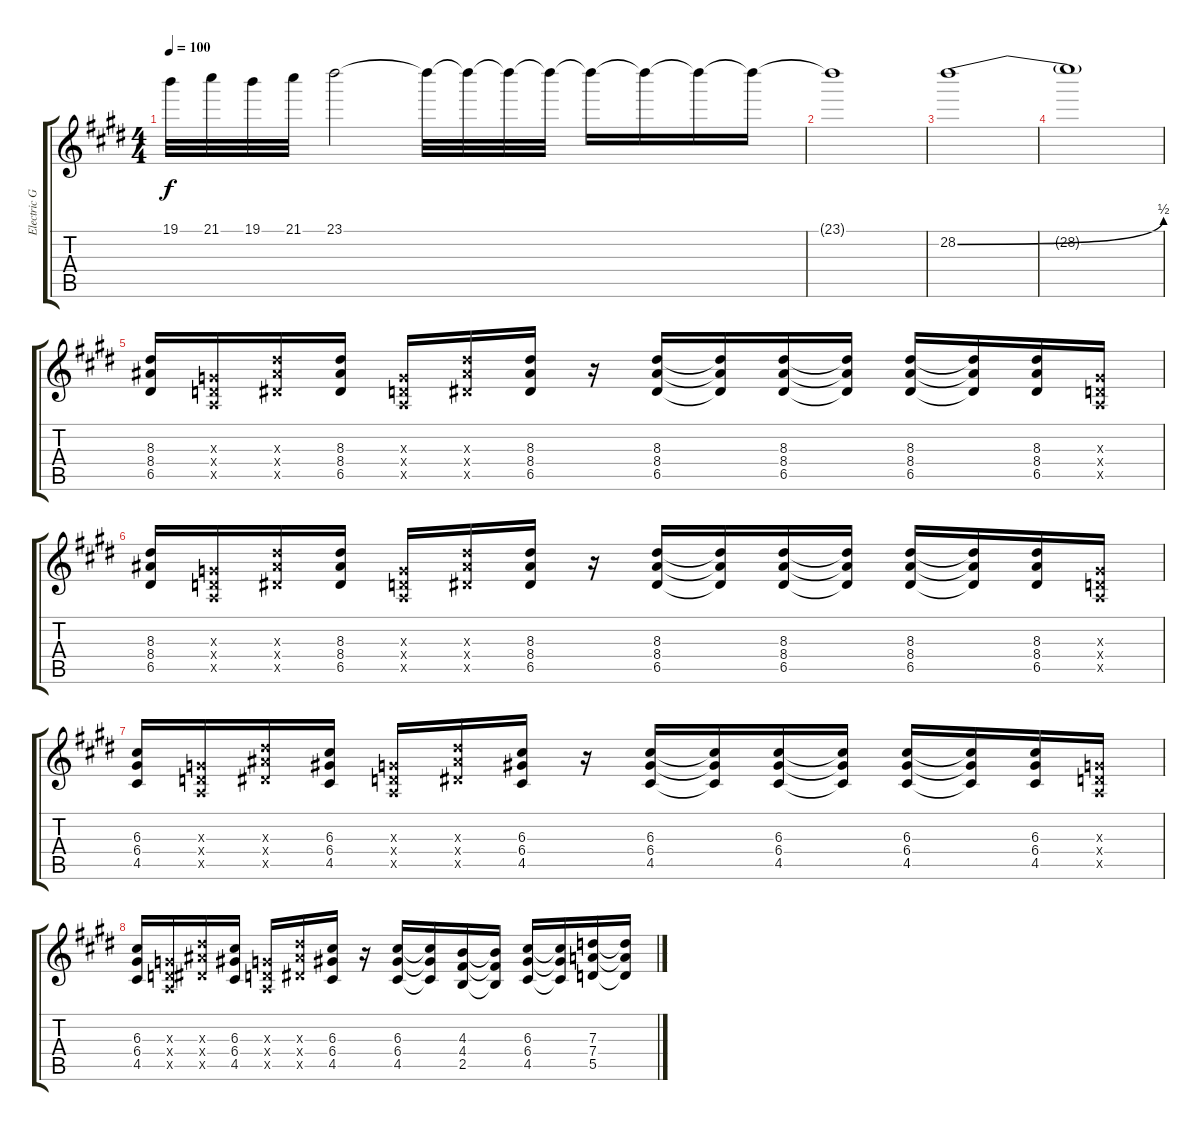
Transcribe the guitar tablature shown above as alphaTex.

\track ("Electric Guitar" "Electric G") {instrument distortionguitar}
\staff {score tabs}
\tuning (E4 B3 G3 D3 A2 E2) {hide}
\ts (4 4)
\tempo 100
\clef g2
\ks e
19.1.32{dy f volume 7 instrument distortionguitar} 21.1.32 19.1.32 21.1.32 23.1.2 23.1{t}.32 23.1{t}.32 23.1{t}.32 23.1{t}.32 23.1{t}.16 23.1{t}.16 23.1{t}.16 23.1{t}.16 |
23.1{t}.1 |
28.2{be (bend 0 0 60 2)}.1 |
28.2{t}.1 |
(8.3 8.4 6.5).16 (0.3{x} 0.4{x} 0.5{x}).16 (8.3{x} 8.4{x} 6.5{x}).16 (8.3 8.4 6.5).16 (0.3{x} 0.4{x} 0.5{x}).16 (8.3{x} 8.4{x} 6.5{x}).16 (8.3 8.4 6.5).16 r.16 (8.3 8.4 6.5).16 (8.3{t} 8.4{t} 6.5{t}).16 (8.3 8.4 6.5).16 (8.3{t} 8.4{t} 6.5{t}).16 (8.3 8.4 6.5).16 (8.3{t} 8.4{t} 6.5{t}).16 (8.3 8.4 6.5).16 (0.3{x} 0.4{x} 0.5{x}).16 |
(8.3 8.4 6.5).16 (0.3{x} 0.4{x} 0.5{x}).16 (8.3{x} 8.4{x} 6.5{x}).16 (8.3 8.4 6.5).16 (0.3{x} 0.4{x} 0.5{x}).16 (8.3{x} 8.4{x} 6.5{x}).16 (8.3 8.4 6.5).16 r.16 (8.3 8.4 6.5).16 (8.3{t} 8.4{t} 6.5{t}).16 (8.3 8.4 6.5).16 (8.3{t} 8.4{t} 6.5{t}).16 (8.3 8.4 6.5).16 (8.3{t} 8.4{t} 6.5{t}).16 (8.3 8.4 6.5).16 (0.3{x} 0.4{x} 0.5{x}).16 |
(6.3 6.4 4.5).16 (0.3{x} 0.4{x} 0.5{x}).16 (8.3{x} 8.4{x} 6.5{x}).16 (6.3 6.4 4.5).16 (0.3{x} 0.4{x} 0.5{x}).16 (8.3{x} 8.4{x} 6.5{x}).16 (6.3 6.4 4.5).16 r.16 (6.3 6.4 4.5).16 (6.3{t} 6.4{t} 4.5{t}).16 (6.3 6.4 4.5).16 (6.3{t} 6.4{t} 4.5{t}).16 (6.3 6.4 4.5).16 (6.3{t} 6.4{t} 4.5{t}).16 (6.3 6.4 4.5).16 (0.3{x} 0.4{x} 0.5{x}).16 |
(6.3 6.4 4.5).16 (0.3{x} 0.4{x} 0.5{x}).16 (8.3{x} 8.4{x} 6.5{x}).16 (6.3 6.4 4.5).16 (0.3{x} 0.4{x} 0.5{x}).16 (8.3{x} 8.4{x} 6.5{x}).16 (6.3 6.4 4.5).16 r.16 (6.3 6.4 4.5).16 (6.3{t} 6.4{t} 4.5{t}).16 (4.3 4.4 2.5).16 (4.3{t} 4.4{t} 2.5{t}).16 (6.3 6.4 4.5).16 (6.3{t} 6.4{t} 4.5{t}).16 (7.3 7.4 5.5).16 (7.3{t} 7.4{t} 5.5{t}).16
